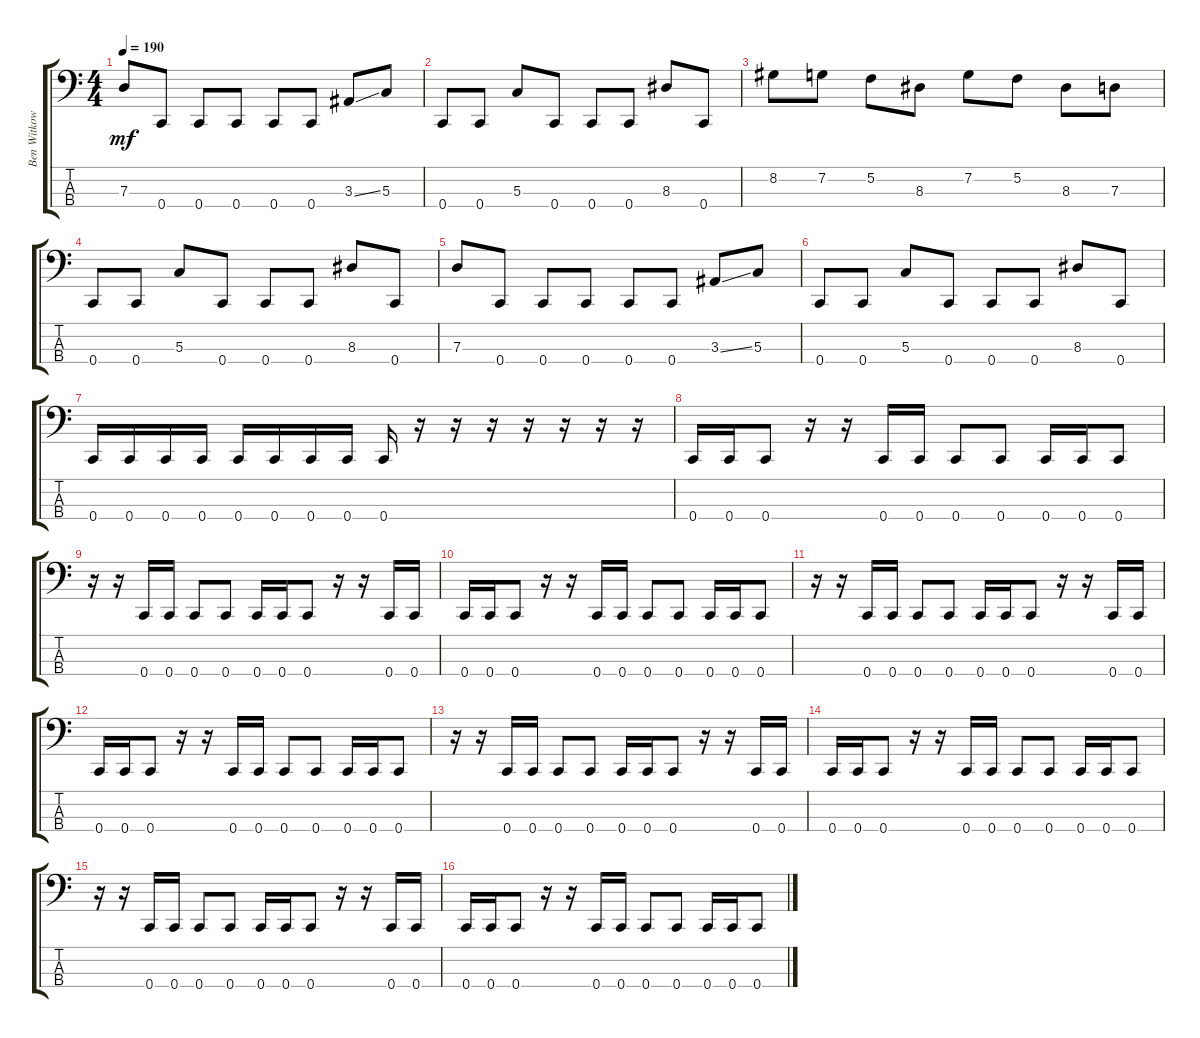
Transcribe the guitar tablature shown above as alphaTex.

\track ("Ben Witkowski" "Ben Witkow") {instrument electricbassfinger}
\staff {score tabs}
\tuning (F2 C2 G1 C1) {hide}
\ts (4 4)
\tempo 190
\clef f4
\ks c
7.3.8{dy mf} 0.4.8 0.4.8 0.4.8 0.4.8 0.4.8 3.3{ss}.8 5.3.8 |
0.4.8 0.4.8 5.3.8 0.4.8 0.4.8 0.4.8 8.3.8 0.4.8 |
8.2.8 7.2.8 5.2.8 8.3.8 7.2.8 5.2.8 8.3.8 7.3.8 |
0.4.8 0.4.8 5.3.8 0.4.8 0.4.8 0.4.8 8.3.8 0.4.8 |
7.3.8 0.4.8 0.4.8 0.4.8 0.4.8 0.4.8 3.3{ss}.8 5.3.8 |
0.4.8 0.4.8 5.3.8 0.4.8 0.4.8 0.4.8 8.3.8 0.4.8 |
0.4.16 0.4.16 0.4.16 0.4.16 0.4.16 0.4.16 0.4.16 0.4.16 0.4.16 r.16 r.16 r.16 r.16 r.16 r.16 r.16 |
0.4.16 0.4.16 0.4.8 r.16 r.16 0.4.16 0.4.16 0.4.8 0.4.8 0.4.16 0.4.16 0.4.8 |
r.16 r.16 0.4.16 0.4.16 0.4.8 0.4.8 0.4.16 0.4.16 0.4.8 r.16 r.16 0.4.16 0.4.16 |
0.4.16 0.4.16 0.4.8 r.16 r.16 0.4.16 0.4.16 0.4.8 0.4.8 0.4.16 0.4.16 0.4.8 |
r.16 r.16 0.4.16 0.4.16 0.4.8 0.4.8 0.4.16 0.4.16 0.4.8 r.16 r.16 0.4.16 0.4.16 |
0.4.16 0.4.16 0.4.8 r.16 r.16 0.4.16 0.4.16 0.4.8 0.4.8 0.4.16 0.4.16 0.4.8 |
r.16 r.16 0.4.16 0.4.16 0.4.8 0.4.8 0.4.16 0.4.16 0.4.8 r.16 r.16 0.4.16 0.4.16 |
0.4.16 0.4.16 0.4.8 r.16 r.16 0.4.16 0.4.16 0.4.8 0.4.8 0.4.16 0.4.16 0.4.8 |
r.16 r.16 0.4.16 0.4.16 0.4.8 0.4.8 0.4.16 0.4.16 0.4.8 r.16 r.16 0.4.16 0.4.16 |
0.4.16 0.4.16 0.4.8 r.16 r.16 0.4.16 0.4.16 0.4.8 0.4.8 0.4.16 0.4.16 0.4.8
